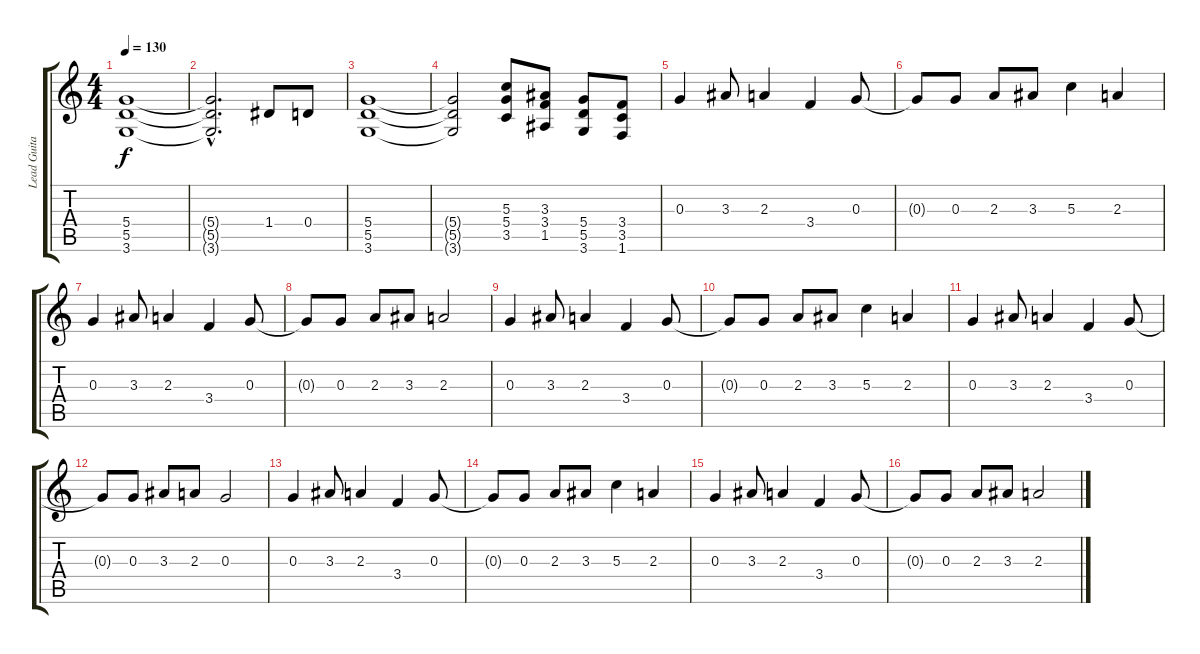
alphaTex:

\track ("Lead Guitar" "Lead Guita") {instrument distortionguitar}
\staff {score tabs}
\tuning (E4 B3 G3 D3 A2 E2) {hide}
\ts (4 4)
\tempo 130
\clef g2
\ks c
(5.4 5.5 3.6).1{dy f} |
(5.4{hac t} 5.5{hac t} 3.6{hac t}).2{d} 1.4.8 0.4.8 |
(5.4 5.5 3.6).1 |
(5.4{t} 5.5{t} 3.6{t}).2 (5.3 5.4 3.5).8 (3.3 3.4 1.5).8 (5.4 5.5 3.6).8 (3.4 3.5 1.6).8 |
0.3.4 3.3.8 2.3.4 3.4.4 0.3.8 |
0.3{t}.8 0.3.8 2.3.8 3.3.8 5.3.4 2.3.4 |
0.3.4 3.3.8 2.3.4 3.4.4 0.3.8 |
0.3{t}.8 0.3.8 2.3.8 3.3.8 2.3.2 |
0.3.4 3.3.8 2.3.4 3.4.4 0.3.8 |
0.3{t}.8 0.3.8 2.3.8 3.3.8 5.3.4 2.3.4 |
0.3.4 3.3.8 2.3.4 3.4.4 0.3.8 |
0.3{t}.8 0.3.8 3.3.8 2.3.8 0.3.2 |
0.3.4 3.3.8 2.3.4 3.4.4 0.3.8 |
0.3{t}.8 0.3.8 2.3.8 3.3.8 5.3.4 2.3.4 |
0.3.4 3.3.8 2.3.4 3.4.4 0.3.8 |
0.3{t}.8 0.3.8 2.3.8 3.3.8 2.3.2
